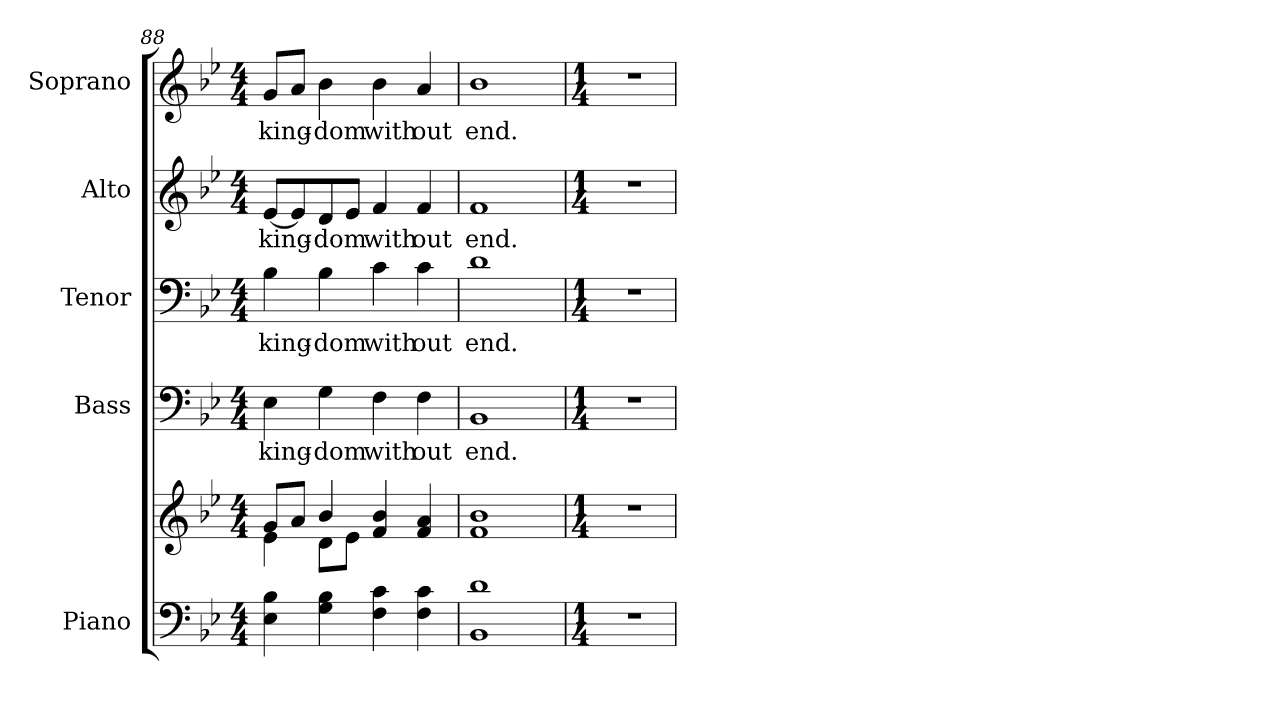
**kern	**kern	**kern	**text	**kern	**text	**kern	**text	**kern	**text
*part5	*part5	*part4	*part4	*part3	*part3	*part2	*part2	*part1	*part1
*staff6	*staff5	*staff4	*staff4	*staff3	*staff3	*staff2	*staff2	*staff1	*staff1
*I"Piano	*	*I"Bass	*	*I"Tenor	*	*I"Alto	*	*I"Soprano	*
*I'Pno.	*	*I'B.	*	*I'T.	*	*I'A.	*	*I'S.	*
!!LO:PB:g=z
*clefF4	*clefG2	*clefF4	*	*clefF4	*	*clefG2	*	*clefG2	*
*k[b-e-]	*k[b-e-]	*k[b-e-]	*	*k[b-e-]	*	*k[b-e-]	*	*k[b-e-]	*
*B-:	*B-:	*B-:	*	*B-:	*	*B-:	*	*B-:	*
*M4/4	*M4/4	*M4/4	*	*M4/4	*	*M4/4	*	*M4/4	*
=88	=88	=88	=88	=88	=88	=88	=88	=88	=88
*	*^	*	*	*	*	*	*	*	*
!	!	!	!	!LO:LY:b:color=#000000	!	!	!	!	!	!
!	!	!	!	!	!	!LO:LY:b:color=#000000	!	!	!	!
!	!	!	!	!	!	!	!	!LO:LY:b:color=#000000	!	!
!	!	!	!	!	!	!	!	!	!	!LO:LY:b:color=#000000
4E-i\ 4B-i	8gi/L	4e-i\	4E-i\	king-	4B-i\	king-	[<8e-i/L	king-	8gi/L	king-
.	8ai/J	.	.	.	.	.	8e-i/]	.	8ai/J	.
!	!	!	!	!LO:LY:b:color=#000000	!	!	!	!	!	!
!	!	!	!	!	!	!LO:LY:b:color=#000000	!	!	!	!
!	!	!	!	!	!	!	!	!LO:LY:b:color=#000000	!	!
!	!	!	!	!	!	!	!	!	!	!LO:LY:b:color=#000000
4Gi\ 4B-i	4b-i/	8di\L	4Gi\	-dom	4B-i\	-dom	8di/	-dom	4b-i\	-dom
.	.	8e-i\J	.	.	.	.	8e-i/J	.	.	.
!	!	!	!	!LO:LY:b:color=#000000	!	!	!	!	!	!
!	!	!	!	!	!	!LO:LY:b:color=#000000	!	!	!	!
!	!	!	!	!	!	!	!	!LO:LY:b:color=#000000	!	!
!	!	!	!	!	!	!	!	!	!	!LO:LY:b:color=#000000
4Fi\ 4ci	4fi/ 4b-i	2ryy	4Fi\	with	4ci\	with	4fi/	with	4b-i\	with
!	!	!	!	!LO:LY:b:color=#000000	!	!	!	!	!	!
!	!	!	!	!	!	!LO:LY:b:color=#000000	!	!	!	!
!	!	!	!	!	!	!	!	!LO:LY:b:color=#000000	!	!
!	!	!	!	!	!	!	!	!	!	!LO:LY:b:color=#000000
4Fi\ 4ci	4fi/ 4ai	.	4Fi\	out	4ci\	out	4fi/	out	4ai/	out
*	*v	*v	*	*	*	*	*	*	*	*
=89	=89	=89	=89	=89	=89	=89	=89	=89	=89
!	!	!	!LO:LY:b:color=#000000	!	!	!	!	!	!
!	!	!	!	!	!LO:LY:b:color=#000000	!	!	!	!
!	!	!	!	!	!	!	!LO:LY:b:color=#000000	!	!
!	!	!	!	!	!	!	!	!	!LO:LY:b:color=#000000
1BB-i 1di	1fi 1b-i	1BB-i	end.	1di	end.	1fi	end.	1b-i	end.
!!LO:PB:g=z
=90	=90	=90	=90	=90	=90	=90	=90	=90	=90
*M1/4	*M1/4	*M1/4	*	*M1/4	*	*M1/4	*	*M1/4	*
!LO:N:vis=1	!LO:N:vis=1	!LO:N:vis=1	!	!LO:N:vis=1	!	!LO:N:vis=1	!	!LO:N:vis=1	!
4r	4r	4r	.	4r	.	4r	.	4r	.
=	=	=	=	=	=	=	=	=	=
*-	*-	*-	*-	*-	*-	*-	*-	*-	*-
